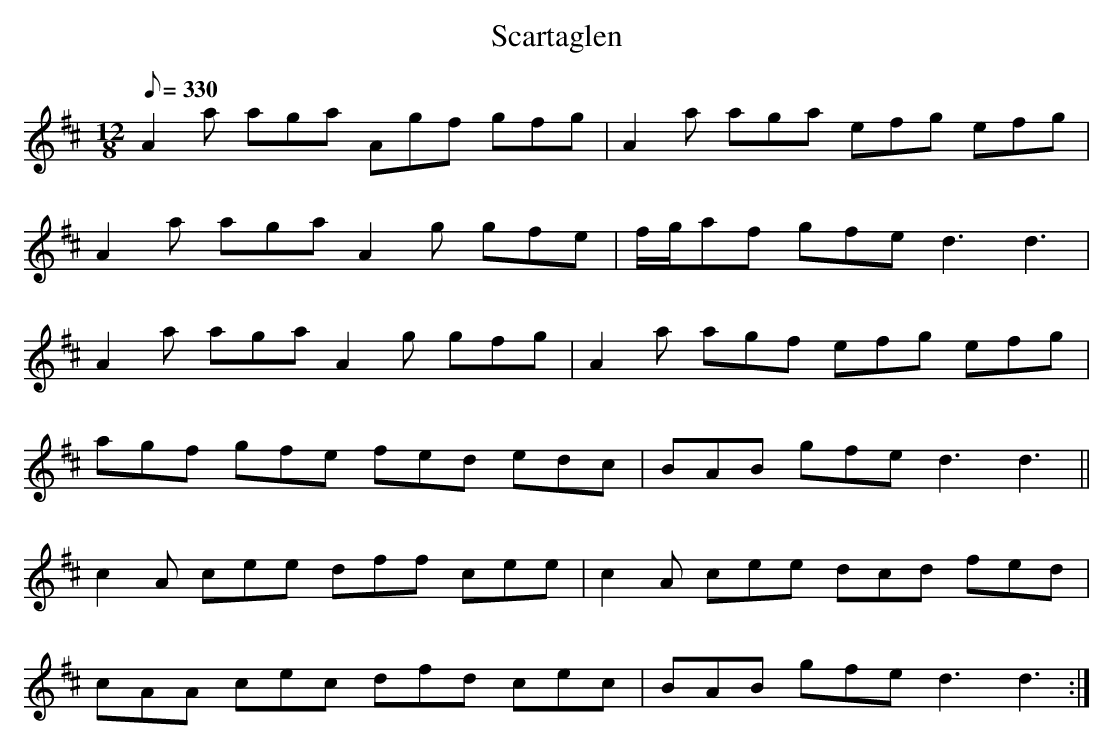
X:1
T: Scartaglen
L: 1/8
M: 12/8
Q: 330
K: D
A2a aga Agf gfg|A2a aga efg efg|
A2a aga A2g gfe|f/g/af gfe d3 d3|
A2a aga A2g gfg|A2a agf efg efg|
agf gfe fed edc|BAB gfe d3 d3||
c2A cee dff cee|c2A cee dcd fed|
cAA cec dfd cec|BAB gfe d3 d3 :|
